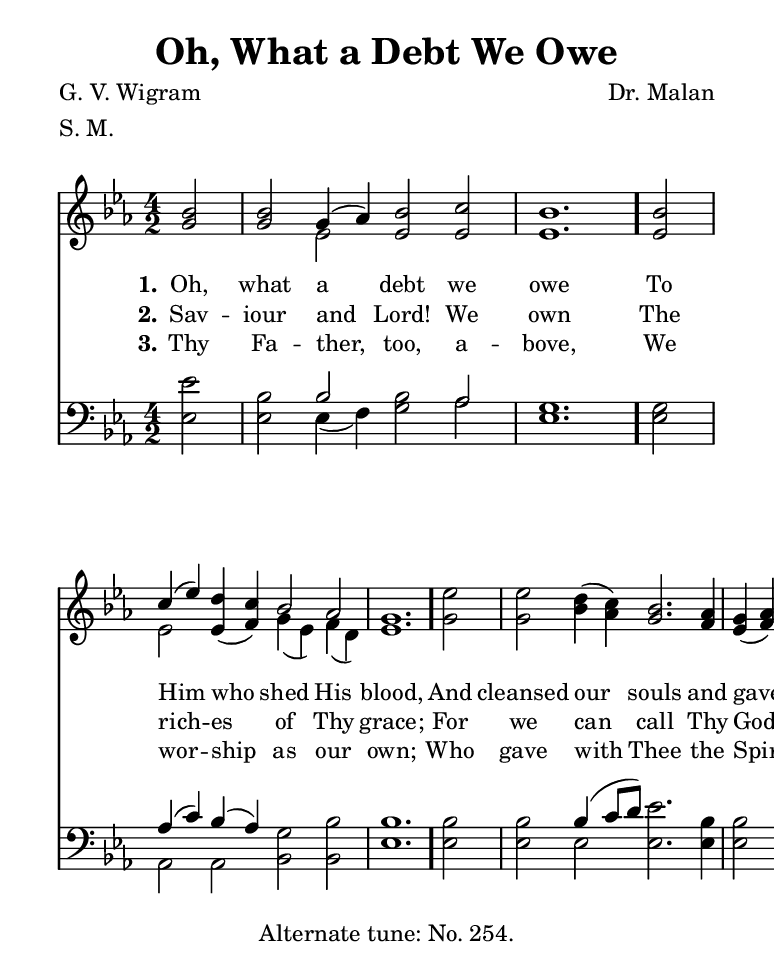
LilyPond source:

\include "common/global.ily"
\paper {
  \include "common/paper.ily"
  ragged-bottom = ##t
  systems-per-page = ##f
  system-count = 2
system-system-spacing.padding = 11
score-markup-spacing.padding = 3
score-markup-spacing.basic-distance = 3

}

\header{
  hymnnumber = "176"
  title = "Oh, What a Debt We Owe"
  tunename = "Silchester"
  meter = "S. M."
  poet = "G. V. Wigram"
  composer = "Dr. Malan"
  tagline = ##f
}

global = {
  \include "common/overrides.ily"
  \override Staff.TimeSignature.style = #'numbered
  \time 4/2
  \override Score.MetronomeMark.transparent = ##t % hide all fermata changes too
  \tempo 2=80
  \key ees \major
  \partial 2
  \autoBeamOff
}

notesSoprano = {
\global
\relative c'' {

  bes2 | bes g4( aes) bes2 c | bes1.
  bes2 | c4( ees) d( c) bes2 aes | g1.
  ees'2 | ees d4( c) bes2. aes4 | g( aes) bes( c) bes2. bes4 |
  c2 c d d | ees1.
  \bar "|."

}
}

notesAlto = {
\global
\relative e' {

  g2 | g ees ees ees | ees1.
  ees2 | ees ees4( f) g( ees) f( d) | ees1.
  g2 | g bes4( aes) g2. f4 | ees4( f) g( aes) g2. g4 |
  aes2 aes f f | g1.

}
}

notesTenor = {
\global
\relative a' {

  ees2 | bes bes bes aes | g1.
  g2 | aes4( c) bes( aes) g2 bes | bes1.
  bes2 | bes bes4( c8[ d]) ees2. bes4 | bes2 bes bes2. ees4 |
  c2 c bes bes | bes1.

}
}

notesBass = {
\global
\relative f {

  ees2 | ees ees4( f) g2 aes | ees1.
  ees2 | aes, aes bes bes | ees1.
  ees2 | ees ees ees2. ees4 | ees2 ees ees2. ees4 |
  aes2 f bes bes, | ees1.

}
}

wordsA = \lyricmode {
\set stanza = "1."

Oh, what a debt we owe \bar "."
To Him who shed His blood, \bar "."
And cleansed our souls and gave us power \bar "."
To stand be -- fore His God. \bar "."

}

wordsB = \lyricmode {
\set stanza = "2."

Sav -- iour and Lord! We own
The rich -- es of Thy grace;
For we can call Thy God, our God_–
Can bow be -- fore His face.

}

wordsC = \lyricmode {
\set stanza = "3."

Thy Fa -- ther, too, a -- bove,
We wor -- ship as our own;
Who gave with Thee the Spir -- it’s cry,
To us His sons fore -- known.

}

\score {
  \context ChoirStaff <<
    \context Staff = upper <<
      \set Staff.autoBeaming = ##f
      \set ChoirStaff.systemStartDelimiter = #'SystemStartBar
      \set ChoirStaff.printPartCombineTexts = ##f
      \partcombine #'(2 . 11) \notesSoprano \notesAlto
      \context NullVoice = sopranos { \voiceOne << \notesSoprano >> }
      \context Lyrics = one   \lyricsto sopranos \wordsA
      \context Lyrics = two   \lyricsto sopranos \wordsB
      \context Lyrics = three \lyricsto sopranos \wordsC
    >>
    \context Staff = men <<
      \set Staff.autoBeaming = ##f
      \clef bass
      \set ChoirStaff.printPartCombineTexts = ##f
      \partcombine #'(2 . 11) \notesTenor \notesBass
    >>
  >>
  \layout {
    \include "common/layout.ily"
  }
  #(cond ((ly:get-option 'eog-midi-permitted) #{ \midi{
    \include "common/midi.ily"
  } #}))
}

\noPageBreak

\markup { \fill-line { \line { Alternate tune: No. 254. } } }

\version "2.19.49"  % necessary for upgrading to future LilyPond versions.

% vi:set et ts=2 sw=2 ai nocindent syntax=lilypond:
